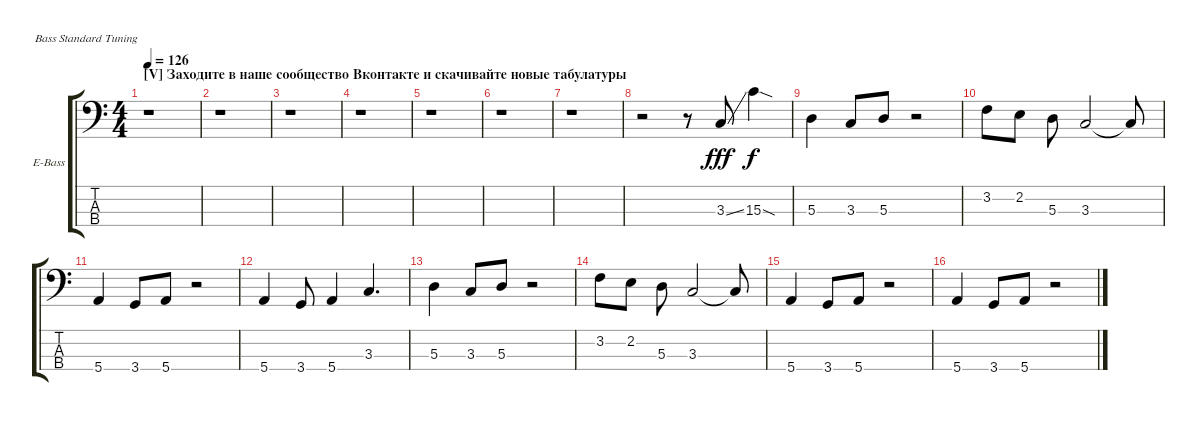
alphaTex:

\bracketExtendMode groupsimilarinstruments
\firstSystemTrackNameOrientation horizontal
\otherSystemsTrackNameOrientation horizontal
\track ("Виталий Дубинин" "E-Bass") {instrument electricbassfinger}
\staff {score tabs}
\tuning (G2 D2 A1 E1)
\ts (4 4)
\section ("V" "Заходите в наше сообщество Вконтакте и скачивайте новые табулатуры")
\tempo 126
\clef f4
\ks c
r.1{dy fff instrument electricbassfinger} |
r.1 |
r.1 |
r.1 |
r.1 |
r.1 |
r.1 |
r.2 r.8 3.3{ss}.8 15.3{sod}.4{dy f} |
5.3.4 3.3.8 5.3.8 r.2 |
3.2.8 2.2.8 5.3.8 3.3.2 3.3{t}.8 |
5.4.4 3.4.8 5.4.8 r.2 |
5.4.4 3.4.8 5.4.4 3.3.4{d} |
5.3.4 3.3.8 5.3.8 r.2 |
3.2.8 2.2.8 5.3.8 3.3.2 3.3{t}.8 |
5.4.4 3.4.8 5.4.8 r.2 |
5.4.4 3.4.8 5.4.8 r.2
